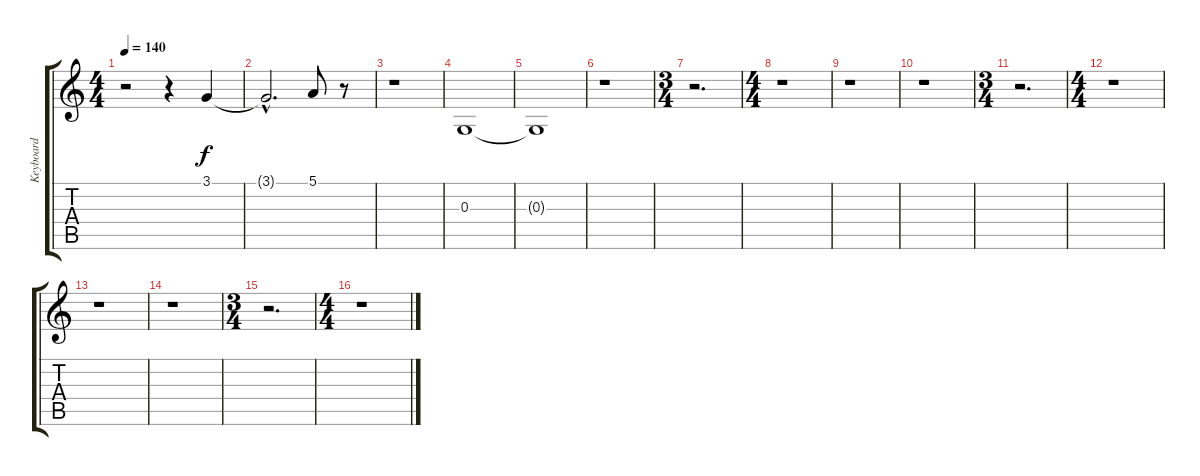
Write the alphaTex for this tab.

\track ("Keyboard" "Keyboard") {instrument stringensemble1}
\staff {score tabs}
\tuning (E4 B3 G3 D3 A2 E2) {hide}
\ts (4 4)
\tempo 140
\clef g2
\ks c
r.2{dy f} r.4 3.1.4 |
3.1{hac t}.2{d} 5.1.8 r.8 |
r.1 |
0.3.1 |
0.3{t}.1 |
r.1 |
\ts (3 4)
r.2{d} |
\ts (4 4)
r.1 |
r.1 |
r.1 |
\ts (3 4)
r.2{d} |
\ts (4 4)
r.1 |
r.1 |
r.1 |
\ts (3 4)
r.2{d} |
\ts (4 4)
r.1
